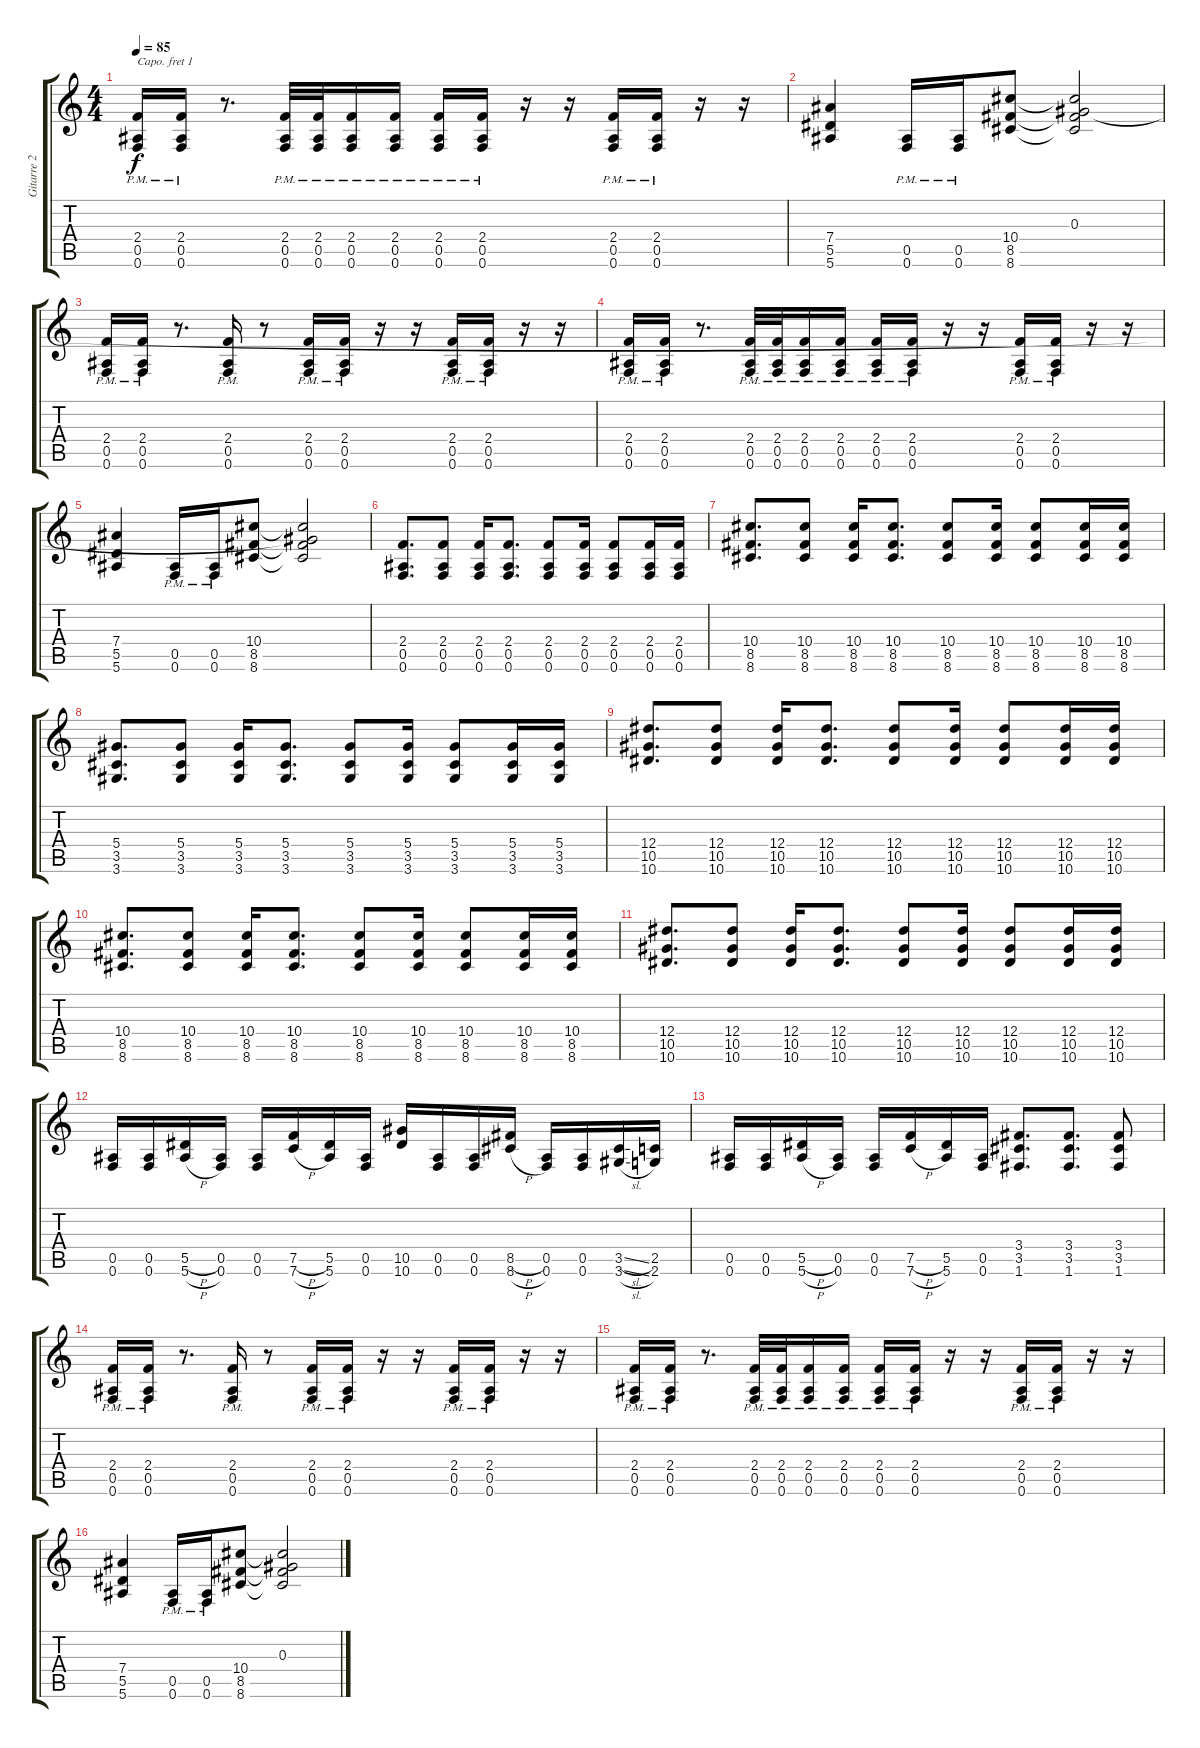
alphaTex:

\track ("Gitarre 2" "Gitarre 2") {instrument distortionguitar}
\staff {score tabs}
\capo 1
\tuning (E4 B3 G3 D3 A2 E2) {hide}
\ts (4 4)
\tempo 85
\clef g2
\ks c
(2.4 0.5{pm} 0.6{pm}).16{dy f} (2.4 0.5{pm} 0.6{pm}).16 r.8{d} (2.4 0.5{pm} 0.6{pm}).32 (2.4 0.5{pm} 0.6{pm}).32 (2.4 0.5{pm} 0.6{pm}).16 (2.4 0.5{pm} 0.6{pm}).16 (2.4 0.5{pm} 0.6{pm}).16 (2.4 0.5{pm} 0.6{pm}).16 r.16 r.16 (2.4 0.5{pm} 0.6{pm}).16 (2.4 0.5{pm} 0.6{pm}).16 r.16 r.16 |
(7.4 5.5 5.6).4 (0.5{pm} 0.6{pm}).16 (0.5{pm} 0.6{pm}).16 (10.4 8.5 8.6).8 (0.3 10.4{t} 8.5{t} 8.6{t}).2 |
(2.4 0.5{pm} 0.6{pm}).16 (2.4 0.5{pm} 0.6{pm}).16 r.8{d} (2.4 0.5{pm} 0.6{pm}).16 r.8 (2.4 0.5{pm} 0.6{pm}).16 (2.4 0.5{pm} 0.6{pm}).16 r.16 r.16 (2.4 0.5{pm} 0.6{pm}).16 (2.4 0.5{pm} 0.6{pm}).16 r.16 r.16 |
(2.4 0.5{pm} 0.6{pm}).16 (2.4 0.5{pm} 0.6{pm}).16 r.8{d} (2.4 0.5{pm} 0.6{pm}).32 (2.4 0.5{pm} 0.6{pm}).32 (2.4 0.5{pm} 0.6{pm}).16 (2.4 0.5{pm} 0.6{pm}).16 (2.4 0.5{pm} 0.6{pm}).16 (2.4 0.5{pm} 0.6{pm}).16 r.16 r.16 (2.4 0.5{pm} 0.6{pm}).16 (2.4 0.5{pm} 0.6{pm}).16 r.16 r.16 |
(7.4 5.5 5.6).4 (0.5{pm} 0.6{pm}).16 (0.5{pm} 0.6{pm}).16 (10.4 8.5 8.6).8 (0.3{t} 10.4{t} 8.5{t} 8.6{t}).2 |
(2.4 0.5 0.6).8{d} (2.4 0.5 0.6).8 (2.4 0.5 0.6).16 (2.4 0.5 0.6).8{d} (2.4 0.5 0.6).8 (2.4 0.5 0.6).16 (2.4 0.5 0.6).8 (2.4 0.5 0.6).16 (2.4 0.5 0.6).16 |
(10.4 8.5 8.6).8{d} (10.4 8.5 8.6).8 (10.4 8.5 8.6).16 (10.4 8.5 8.6).8{d} (10.4 8.5 8.6).8 (10.4 8.5 8.6).16 (10.4 8.5 8.6).8 (10.4 8.5 8.6).16 (10.4 8.5 8.6).16 |
(5.4 3.5 3.6).8{d} (5.4 3.5 3.6).8 (5.4 3.5 3.6).16 (5.4 3.5 3.6).8{d} (5.4 3.5 3.6).8 (5.4 3.5 3.6).16 (5.4 3.5 3.6).8 (5.4 3.5 3.6).16 (5.4 3.5 3.6).16 |
(12.4 10.5 10.6).8{d} (12.4 10.5 10.6).8 (12.4 10.5 10.6).16 (12.4 10.5 10.6).8{d} (12.4 10.5 10.6).8 (12.4 10.5 10.6).16 (12.4 10.5 10.6).8 (12.4 10.5 10.6).16 (12.4 10.5 10.6).16 |
(10.4 8.5 8.6).8{d} (10.4 8.5 8.6).8 (10.4 8.5 8.6).16 (10.4 8.5 8.6).8{d} (10.4 8.5 8.6).8 (10.4 8.5 8.6).16 (10.4 8.5 8.6).8 (10.4 8.5 8.6).16 (10.4 8.5 8.6).16 |
(12.4 10.5 10.6).8{d} (12.4 10.5 10.6).8 (12.4 10.5 10.6).16 (12.4 10.5 10.6).8{d} (12.4 10.5 10.6).8 (12.4 10.5 10.6).16 (12.4 10.5 10.6).8 (12.4 10.5 10.6).16 (12.4 10.5 10.6).16 |
(0.5 0.6).16 (0.5 0.6).16 (5.5{h} 5.6{h}).16 (0.5 0.6).16 (0.5 0.6).16 (7.5{h} 7.6{h}).16 (5.5 5.6).16 (0.5 0.6).16 (10.5 10.6).16 (0.5 0.6).16 (0.5 0.6).16 (8.5{h} 8.6{h}).16 (0.5 0.6).16 (0.5 0.6).16 (3.5{sl} 3.6{sl}).16 (2.5 2.6).16 |
(0.5 0.6).16 (0.5 0.6).16 (5.5{h} 5.6{h}).16 (0.5 0.6).16 (0.5 0.6).16 (7.5{h} 7.6{h}).16 (5.5 5.6).16 (0.5 0.6).16 (3.4 3.5 1.6).8{d} (3.4 3.5 1.6).8{d} (3.4 3.5 1.6).8 |
(2.4 0.5{pm} 0.6{pm}).16 (2.4 0.5{pm} 0.6{pm}).16 r.8{d} (2.4 0.5{pm} 0.6{pm}).16 r.8 (2.4 0.5{pm} 0.6{pm}).16 (2.4 0.5{pm} 0.6{pm}).16 r.16 r.16 (2.4 0.5{pm} 0.6{pm}).16 (2.4 0.5{pm} 0.6{pm}).16 r.16 r.16 |
(2.4 0.5{pm} 0.6{pm}).16 (2.4 0.5{pm} 0.6{pm}).16 r.8{d} (2.4 0.5{pm} 0.6{pm}).32 (2.4 0.5{pm} 0.6{pm}).32 (2.4 0.5{pm} 0.6{pm}).16 (2.4 0.5{pm} 0.6{pm}).16 (2.4 0.5{pm} 0.6{pm}).16 (2.4 0.5{pm} 0.6{pm}).16 r.16 r.16 (2.4 0.5{pm} 0.6{pm}).16 (2.4 0.5{pm} 0.6{pm}).16 r.16 r.16 |
(7.4 5.5 5.6).4 (0.5{pm} 0.6{pm}).16 (0.5{pm} 0.6{pm}).16 (10.4 8.5 8.6).8 (0.3 10.4{t} 8.5{t} 8.6{t}).2
